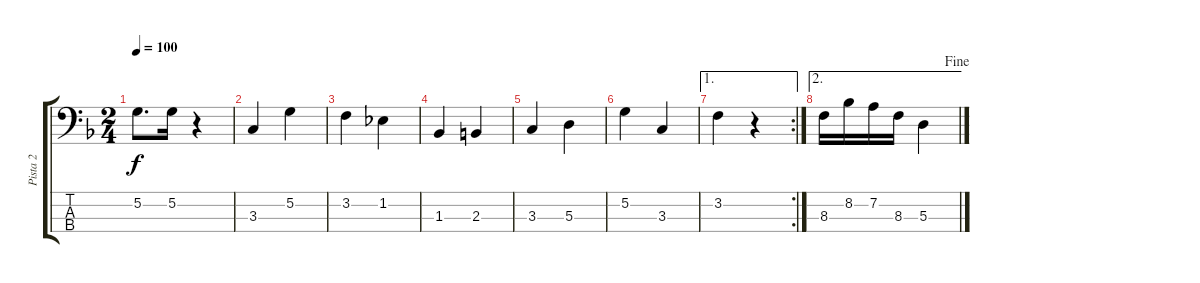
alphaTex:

\track ("Pista 2" "Pista 2") {instrument electricbassfinger}
\staff {score tabs}
\tuning (G2 D2 A1 E1) {hide}
\ts (2 4)
\tempo 100
\clef f4
\ks f
5.2.8{d dy f} 5.2.16 r.4 |
3.3.4 5.2.4 |
3.2.4 1.2.4 |
1.3.4 2.3.4 |
3.3.4 5.3.4 |
5.2.4 3.3.4 |
\ae 1
\rc 2
3.2.4 r.4 |
\ae 2
\jump fine
8.3.16 8.2.16 7.2.16 8.3.16 5.3.4
